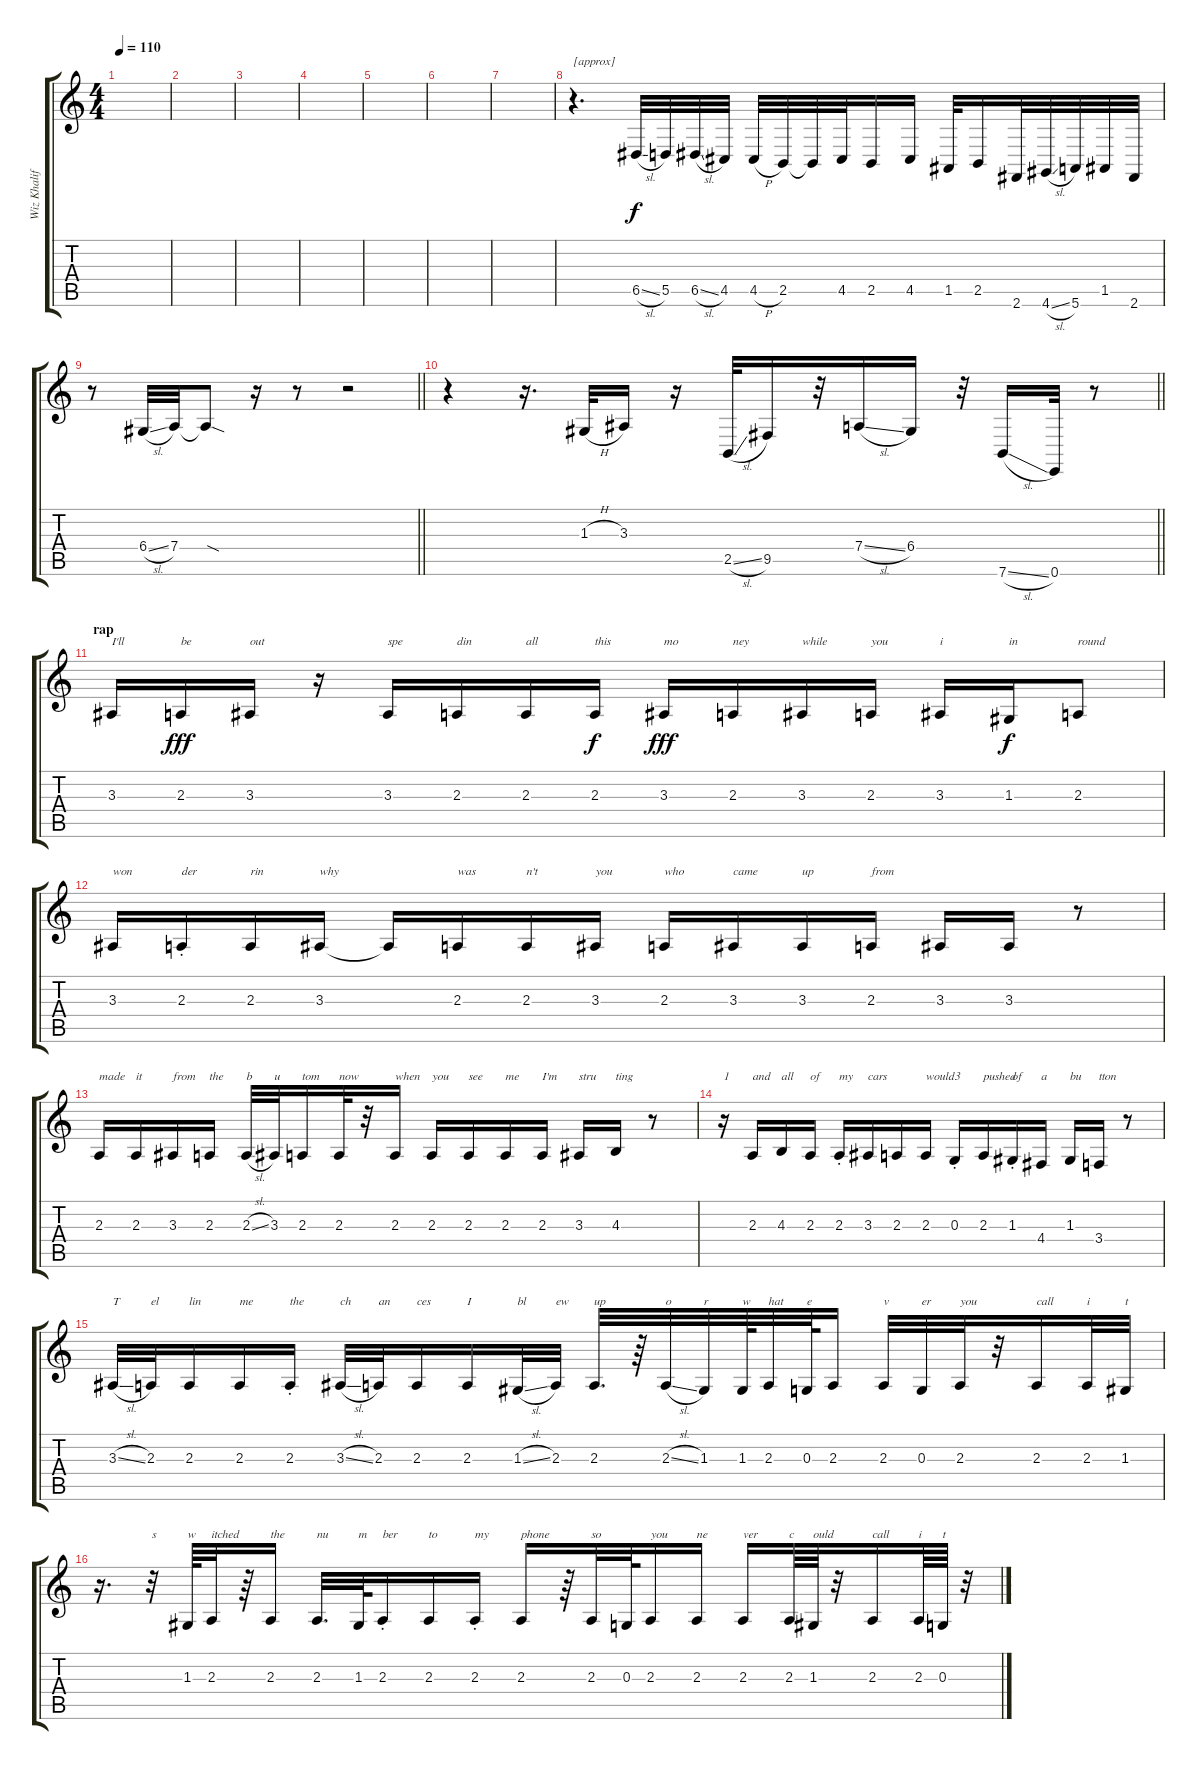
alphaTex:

\track ("Wiz Khalifa" "Wiz Khalif") {instrument mutedtrumpet}
\staff {score tabs}
\tuning (E4 B3 G3 D3 A2 E2) {hide}
\ts (4 4)
\tempo 110
\clef g2
\ks c
|
|
|
|
|
|
|
r.4{d txt "[approx]"} 6.5{sl}.32 5.5.32 6.5{sl}.32 4.5.32 4.5{h}.32 2.5.32 2.5{t}.32 4.5.32 2.5.16 4.5.16 1.5.32 2.5.16 2.6.32 4.6{sl}.32 5.6.32 1.5.32 2.6.32 |
\barLineRight lightlight
r.8 6.4{sl}.32 7.4.32 7.4{sod t}.8 r.16 r.8 r.2 |
\barLineRight lightlight
r.4 r.16{d} 1.3{h}.32 3.3.16 r.16 2.5{sl}.32 9.5.16 r.32 7.4{sl}.16 6.4.16 r.32 7.6{sl}.16 0.6.32 r.8 |
\section ("" "rap")
3.3.16{txt "I'll"} 2.3.16{txt "be" dy fff} 3.3.16{txt "out"} r.16 3.3.16{txt "spe"} 2.3.16{txt "din"} 2.3.16{txt "all"} 2.3.16{txt "this" dy f} 3.3.16{txt "mo" dy fff} 2.3.16{txt "ney"} 3.3.16{txt "while"} 2.3.16{txt "you"} 3.3.16{txt "i"} 1.3.16{txt "in" dy f} 2.3.8{txt "round"} |
3.3.16{txt "won"} 2.3{st}.16{txt "der"} 2.3.16{txt "rin"} 3.3.16{txt "why"} 3.3{t}.16 2.3.16{txt "was"} 2.3.16{txt "n't"} 3.3.16{txt "you"} 2.3.16{txt "who"} 3.3.16{txt "came"} 3.3.16{txt "up"} 2.3.16{txt "from"} 3.3.16 3.3.16 r.8 |
2.3.16{txt "made"} 2.3.16{txt "it"} 3.3.16{txt "from"} 2.3.16{txt "the"} 2.3{sl}.32{txt "b"} 3.3.32{txt "u"} 2.3.16{txt "tom"} 2.3.32{txt "now"} r.32 2.3.16{txt "when"} 2.3.16{txt "you"} 2.3.16{txt "see"} 2.3.16{txt "me"} 2.3.16{txt "I'm"} 3.3.16{txt "stru"} 4.3.16{txt "ting"} r.8 |
r.16{txt "1"} 2.3.16{txt "and"} 4.3.16{txt "all"} 2.3.16{txt "of"} 2.3{st}.16{txt "my"} 3.3.16{txt "cars"} 2.3.16 2.3.16{txt "would"} 0.3{st}.16{txt "3"} 2.3.16{txt "pushed"} 1.3{st}.16{txt "of"} 4.4.16{txt "a"} 1.3.16{txt "bu"} 3.4.16{txt "tton"} r.8 |
3.3{sl}.32{txt "T"} 2.3.32{txt "el"} 2.3.16{txt "lin"} 2.3.16{txt "me"} 2.3{st}.16{txt "the"} 3.3{sl}.32{txt "ch"} 2.3.32{txt "an"} 2.3.16{txt "ces"} 2.3.16{txt "I"} 1.3{sl}.32{txt "bl"} 2.3.32{txt "ew"} 2.3.32{d txt "up"} r.64 2.3{sl}.32{txt "o"} 1.3.32{txt "r"} 1.3.64{txt "w"} 2.3.32{txt "hat"} 0.3.64{txt "e"} 2.3.16 2.3.32{txt "v"} 0.3.32{txt "er"} 2.3.32{txt "you"} r.32 2.3.16{txt "call"} 2.3.32{txt "i"} 1.3.32{txt "t"} |
r.16{d} r.32{txt "s"} 1.3.64{txt "w"} 2.3.32{txt "itched"} r.64 2.3.16{txt "the"} 2.3.32{d txt "nu"} 1.3.64{txt "m"} 2.3{st}.16{txt "ber"} 2.3.16{txt "to"} 2.3{st}.16{txt "my"} 2.3.16{txt "phone"} r.64 2.3.32{txt "so"} 0.3.64 2.3.16{txt "you"} 2.3.16{txt "ne"} 2.3.16{txt "ver"} 2.3.64{txt "c"} 1.3.64{txt "ould"} r.32 2.3.16{txt "call"} 2.3.64{txt "i"} 0.3.64{txt "t"} r.32
